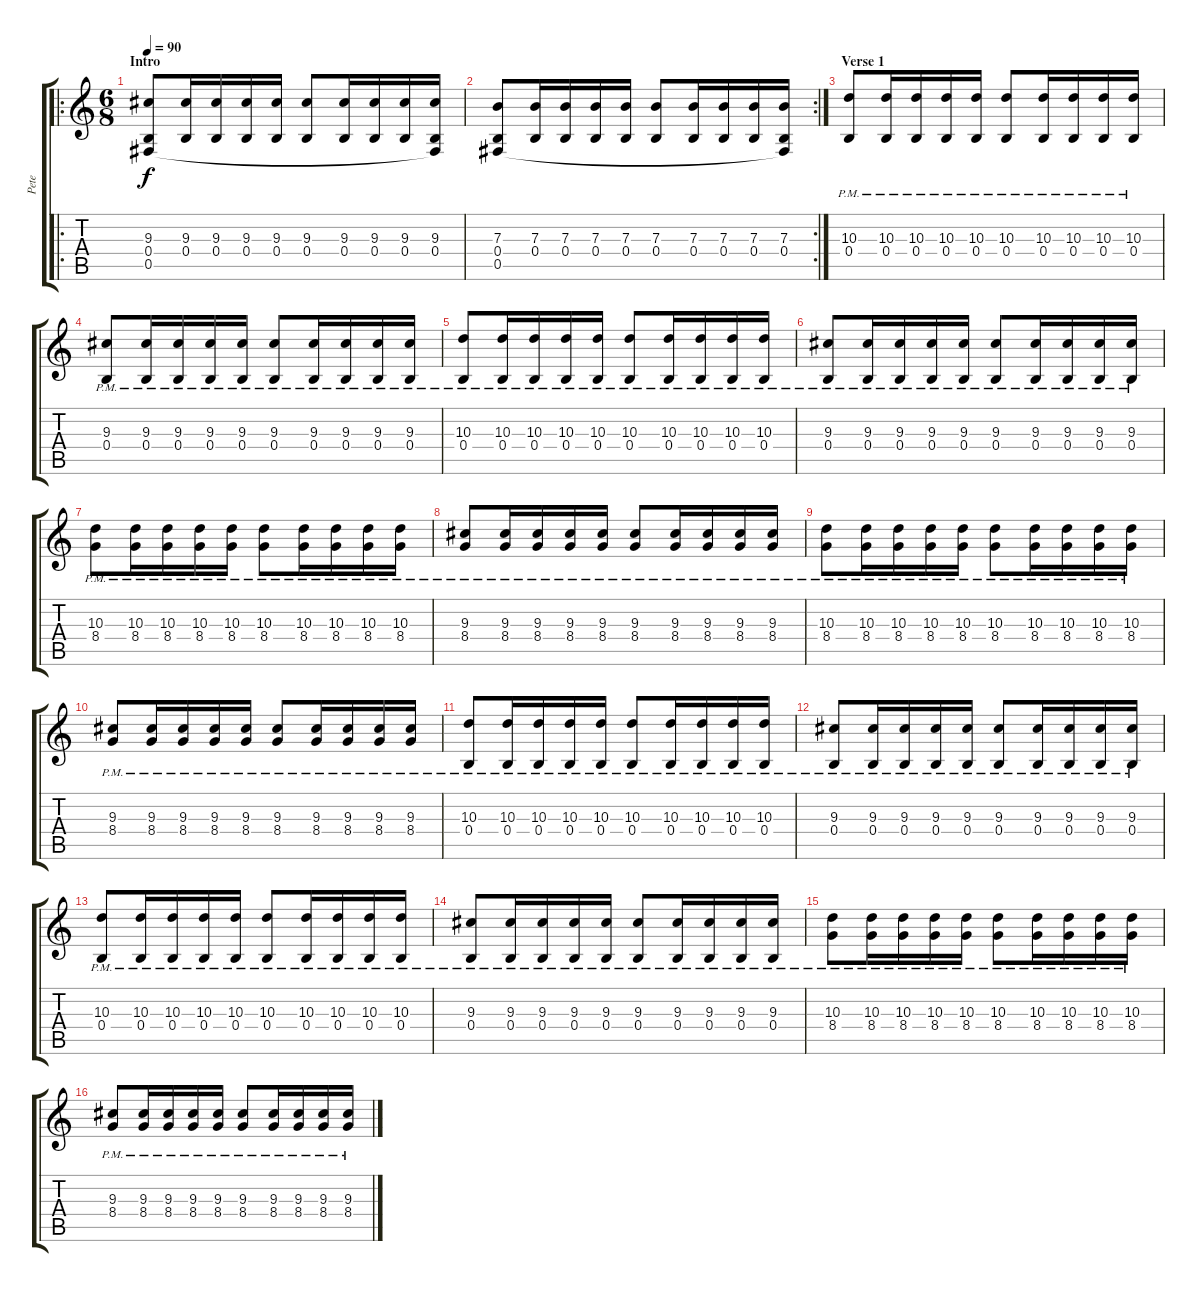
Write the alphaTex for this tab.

\track ("Pete" "Pete") {instrument electricguitarjazz}
\staff {score tabs}
\tuning (Db4 Ab3 E3 B2 Gb2 B1) {hide}
\ro
\ts (6 8)
\section ("" "Intro")
\tempo 90
\clef g2
\ks c
(9.3 0.4 0.5).8{dy f instrument electricguitarjazz} (9.3 0.4).16 (9.3 0.4).16 (9.3 0.4).16 (9.3 0.4).16 (9.3 0.4).8 (9.3 0.4).16 (9.3 0.4).16 (9.3 0.4).16 (9.3 0.4 0.5{t}).16 |
\rc 2
(7.3 0.4 0.5).8 (7.3 0.4).16 (7.3 0.4).16 (7.3 0.4).16 (7.3 0.4).16 (7.3 0.4).8 (7.3 0.4).16 (7.3 0.4).16 (7.3 0.4).16 (7.3 0.4 0.5{t}).16 |
\section ("" "Verse 1")
(10.3{pm} 0.4{pm}).8{instrument distortionguitar} (10.3{pm} 0.4{pm}).16 (10.3{pm} 0.4{pm}).16 (10.3{pm} 0.4{pm}).16 (10.3{pm} 0.4{pm}).16 (10.3{pm} 0.4{pm}).8 (10.3{pm} 0.4{pm}).16 (10.3{pm} 0.4{pm}).16 (10.3{pm} 0.4{pm}).16 (10.3{pm} 0.4{pm}).16 |
(9.3{pm} 0.4{pm}).8 (9.3{pm} 0.4{pm}).16 (9.3{pm} 0.4{pm}).16 (9.3{pm} 0.4{pm}).16 (9.3{pm} 0.4{pm}).16 (9.3{pm} 0.4{pm}).8 (9.3{pm} 0.4{pm}).16 (9.3{pm} 0.4{pm}).16 (9.3{pm} 0.4{pm}).16 (9.3{pm} 0.4{pm}).16 |
(10.3{pm} 0.4{pm}).8{instrument distortionguitar} (10.3{pm} 0.4{pm}).16 (10.3{pm} 0.4{pm}).16 (10.3{pm} 0.4{pm}).16 (10.3{pm} 0.4{pm}).16 (10.3{pm} 0.4{pm}).8 (10.3{pm} 0.4{pm}).16 (10.3{pm} 0.4{pm}).16 (10.3{pm} 0.4{pm}).16 (10.3{pm} 0.4{pm}).16 |
(9.3{pm} 0.4{pm}).8 (9.3{pm} 0.4{pm}).16 (9.3{pm} 0.4{pm}).16 (9.3{pm} 0.4{pm}).16 (9.3{pm} 0.4{pm}).16 (9.3{pm} 0.4{pm}).8 (9.3{pm} 0.4{pm}).16 (9.3{pm} 0.4{pm}).16 (9.3{pm} 0.4{pm}).16 (9.3{pm} 0.4{pm}).16 |
(10.3{pm} 8.4{pm}).8{instrument distortionguitar} (10.3{pm} 8.4{pm}).16 (10.3{pm} 8.4{pm}).16 (10.3{pm} 8.4{pm}).16 (10.3{pm} 8.4{pm}).16 (10.3{pm} 8.4{pm}).8 (10.3{pm} 8.4{pm}).16 (10.3{pm} 8.4{pm}).16 (10.3{pm} 8.4{pm}).16 (10.3{pm} 8.4{pm}).16 |
(9.3{pm} 8.4{pm}).8 (9.3{pm} 8.4{pm}).16 (9.3{pm} 8.4{pm}).16 (9.3{pm} 8.4{pm}).16 (9.3{pm} 8.4{pm}).16 (9.3{pm} 8.4{pm}).8 (9.3{pm} 8.4{pm}).16 (9.3{pm} 8.4{pm}).16 (9.3{pm} 8.4{pm}).16 (9.3{pm} 8.4{pm}).16 |
(10.3{pm} 8.4{pm}).8{instrument distortionguitar} (10.3{pm} 8.4{pm}).16 (10.3{pm} 8.4{pm}).16 (10.3{pm} 8.4{pm}).16 (10.3{pm} 8.4{pm}).16 (10.3{pm} 8.4{pm}).8 (10.3{pm} 8.4{pm}).16 (10.3{pm} 8.4{pm}).16 (10.3{pm} 8.4{pm}).16 (10.3{pm} 8.4{pm}).16 |
(9.3{pm} 8.4{pm}).8 (9.3{pm} 8.4{pm}).16 (9.3{pm} 8.4{pm}).16 (9.3{pm} 8.4{pm}).16 (9.3{pm} 8.4{pm}).16 (9.3{pm} 8.4{pm}).8 (9.3{pm} 8.4{pm}).16 (9.3{pm} 8.4{pm}).16 (9.3{pm} 8.4{pm}).16 (9.3{pm} 8.4{pm}).16 |
(10.3{pm} 0.4{pm}).8{instrument distortionguitar} (10.3{pm} 0.4{pm}).16 (10.3{pm} 0.4{pm}).16 (10.3{pm} 0.4{pm}).16 (10.3{pm} 0.4{pm}).16 (10.3{pm} 0.4{pm}).8 (10.3{pm} 0.4{pm}).16 (10.3{pm} 0.4{pm}).16 (10.3{pm} 0.4{pm}).16 (10.3{pm} 0.4{pm}).16 |
(9.3{pm} 0.4{pm}).8 (9.3{pm} 0.4{pm}).16 (9.3{pm} 0.4{pm}).16 (9.3{pm} 0.4{pm}).16 (9.3{pm} 0.4{pm}).16 (9.3{pm} 0.4{pm}).8 (9.3{pm} 0.4{pm}).16 (9.3{pm} 0.4{pm}).16 (9.3{pm} 0.4{pm}).16 (9.3{pm} 0.4{pm}).16 |
(10.3{pm} 0.4{pm}).8{instrument distortionguitar} (10.3{pm} 0.4{pm}).16 (10.3{pm} 0.4{pm}).16 (10.3{pm} 0.4{pm}).16 (10.3{pm} 0.4{pm}).16 (10.3{pm} 0.4{pm}).8 (10.3{pm} 0.4{pm}).16 (10.3{pm} 0.4{pm}).16 (10.3{pm} 0.4{pm}).16 (10.3{pm} 0.4{pm}).16 |
(9.3{pm} 0.4{pm}).8 (9.3{pm} 0.4{pm}).16 (9.3{pm} 0.4{pm}).16 (9.3{pm} 0.4{pm}).16 (9.3{pm} 0.4{pm}).16 (9.3{pm} 0.4{pm}).8 (9.3{pm} 0.4{pm}).16 (9.3{pm} 0.4{pm}).16 (9.3{pm} 0.4{pm}).16 (9.3{pm} 0.4{pm}).16 |
(10.3{pm} 8.4{pm}).8{instrument distortionguitar} (10.3{pm} 8.4{pm}).16 (10.3{pm} 8.4{pm}).16 (10.3{pm} 8.4{pm}).16 (10.3{pm} 8.4{pm}).16 (10.3{pm} 8.4{pm}).8 (10.3{pm} 8.4{pm}).16 (10.3{pm} 8.4{pm}).16 (10.3{pm} 8.4{pm}).16 (10.3{pm} 8.4{pm}).16 |
(9.3{pm} 8.4{pm}).8 (9.3{pm} 8.4{pm}).16 (9.3{pm} 8.4{pm}).16 (9.3{pm} 8.4{pm}).16 (9.3{pm} 8.4{pm}).16 (9.3{pm} 8.4{pm}).8 (9.3{pm} 8.4{pm}).16 (9.3{pm} 8.4{pm}).16 (9.3{pm} 8.4{pm}).16 (9.3{pm} 8.4{pm}).16
